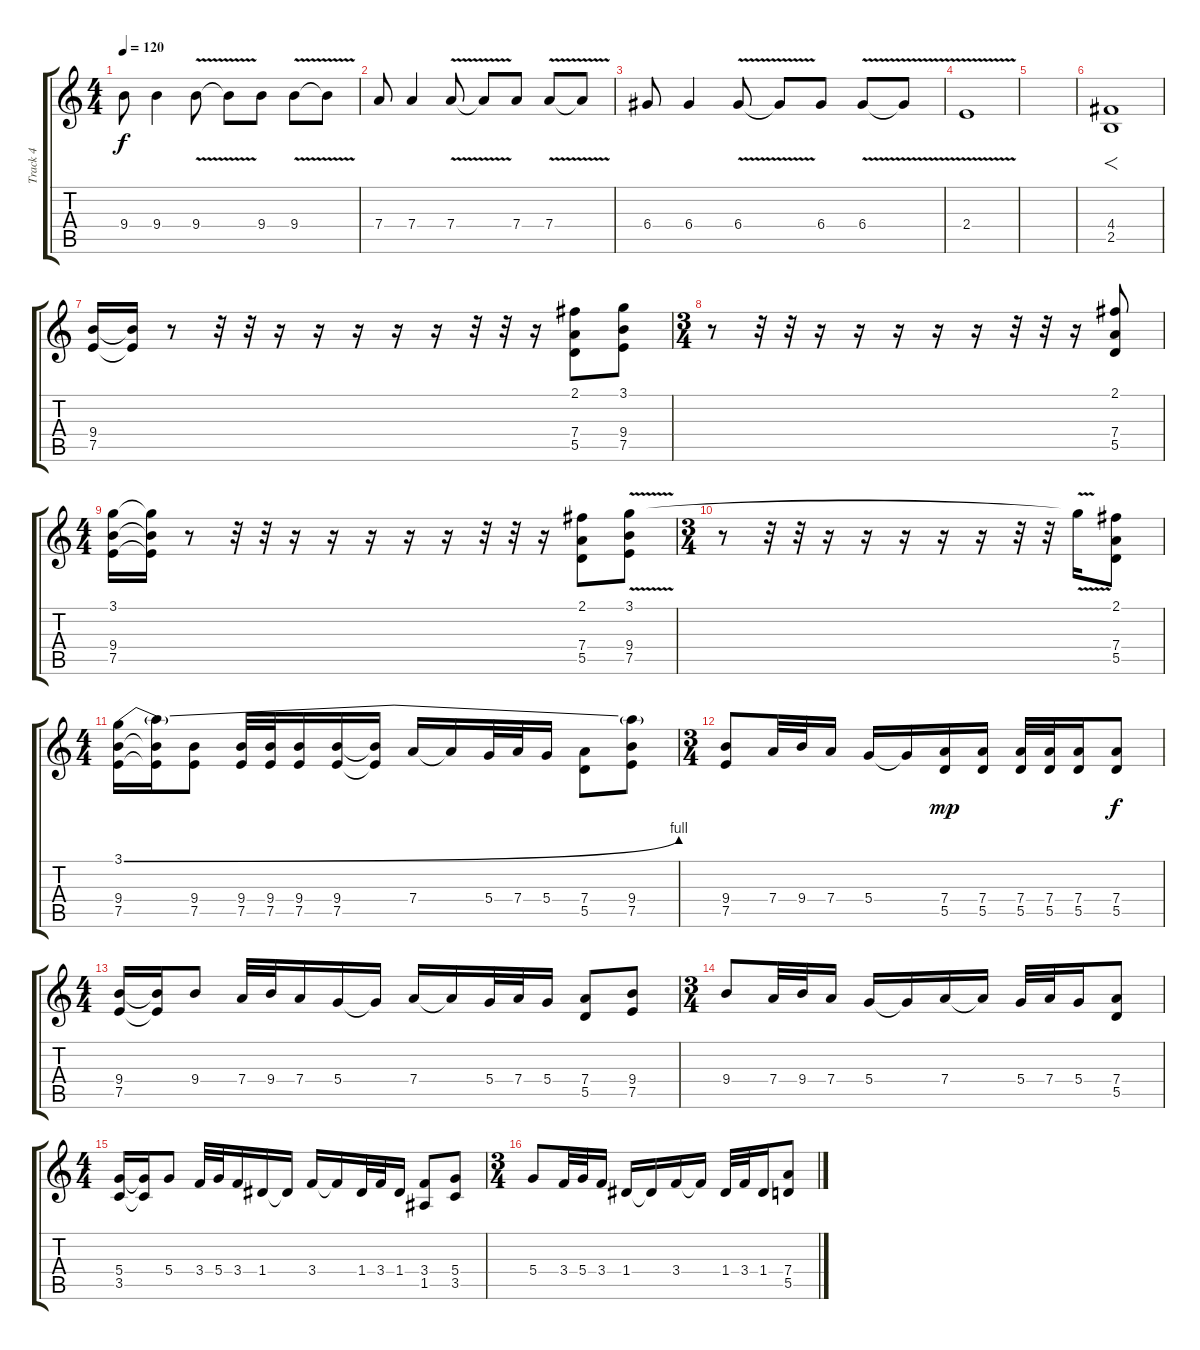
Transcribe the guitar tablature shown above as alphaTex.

\track ("Track 4" "Track 4") {instrument overdrivenguitar}
\staff {score tabs}
\tuning (E4 B3 G3 D3 A2 E2) {hide}
\ts (4 4)
\tempo 120
\clef g2
\ks c
9.4.8{dy f} 9.4.4 9.4{v}.8 9.4{t}.8 9.4.8 9.4{v}.8 9.4{t}.8 |
7.4.8 7.4.4 7.4{v}.8 7.4{t}.8 7.4.8 7.4{v}.8 7.4{t}.8 |
6.4.8 6.4.4 6.4{v}.8 6.4{t}.8 6.4.8 6.4{v}.8 6.4{t}.8 |
2.4{v}.1 |
|
(4.4 2.5).1{f} |
(9.4 7.5).16 (9.4{t} 7.5{t}).16 r.8 r.32 r.32 r.16 r.16 r.16 r.16 r.16 r.32 r.32 r.16 (2.1 7.4 5.5).8 (3.1 9.4 7.5).8 |
\ts (3 4)
r.8 r.32 r.32 r.16 r.16 r.16 r.16 r.16 r.32 r.32 r.16 (2.1 7.4 5.5).8 |
\ts (4 4)
(3.1 9.4 7.5).16 (3.1{t} 9.4{t} 7.5{t}).16 r.8 r.32 r.32 r.16 r.16 r.16 r.16 r.16 r.32 r.32 r.16 (2.1 7.4 5.5).8 (3.1{v} 9.4 7.5).8 |
\ts (3 4)
r.8 r.32 r.32 r.16 r.16 r.16 r.16 r.16 r.32 r.32 3.1{t}.16 (2.1 7.4 5.5).8 |
\ts (4 4)
(3.1{be (bend 0 0 60 4)} 9.4 7.5).16 (3.1{t} 9.4{t} 7.5{t}).16 (9.4 7.5).8 (9.4 7.5).32 (9.4 7.5).32 (9.4 7.5).16 (9.4 7.5).16 (9.4{t} 7.5{t}).16 7.4.16 7.4{t}.16 5.4.32 7.4.32 5.4.16 (7.4 5.5).8 (3.1{t} 9.4 7.5).8 |
\ts (3 4)
(9.4 7.5).8 7.4.32 9.4.32 7.4.16 5.4.16 5.4{t}.16 (7.4 5.5).16{dy mp} (7.4 5.5).16 (7.4 5.5).32 (7.4 5.5).32 (7.4 5.5).16 (7.4 5.5).8{dy f} |
\ts (4 4)
(9.4 7.5).16 (9.4{t} 7.5{t}).16 9.4.8 7.4.32 9.4.32 7.4.16 5.4.16 5.4{t}.16 7.4.16 7.4{t}.16 5.4.32 7.4.32 5.4.16 (7.4 5.5).8 (9.4 7.5).8 |
\ts (3 4)
9.4.8 7.4.32 9.4.32 7.4.16 5.4.16 5.4{t}.16 7.4.16 7.4{t}.16 5.4.32 7.4.32 5.4.16 (7.4 5.5).8 |
\ts (4 4)
(5.4 3.5).16 (5.4{t} 3.5{t}).16 5.4.8 3.4.32 5.4.32 3.4.16 1.4.16 1.4{t}.16 3.4.16 3.4{t}.16 1.4.32 3.4.32 1.4.16 (3.4 1.5).8 (5.4 3.5).8 |
\ts (3 4)
5.4.8 3.4.32 5.4.32 3.4.16 1.4.16 1.4{t}.16 3.4.16 3.4{t}.16 1.4.32 3.4.32 1.4.16 (7.4 5.5).8
